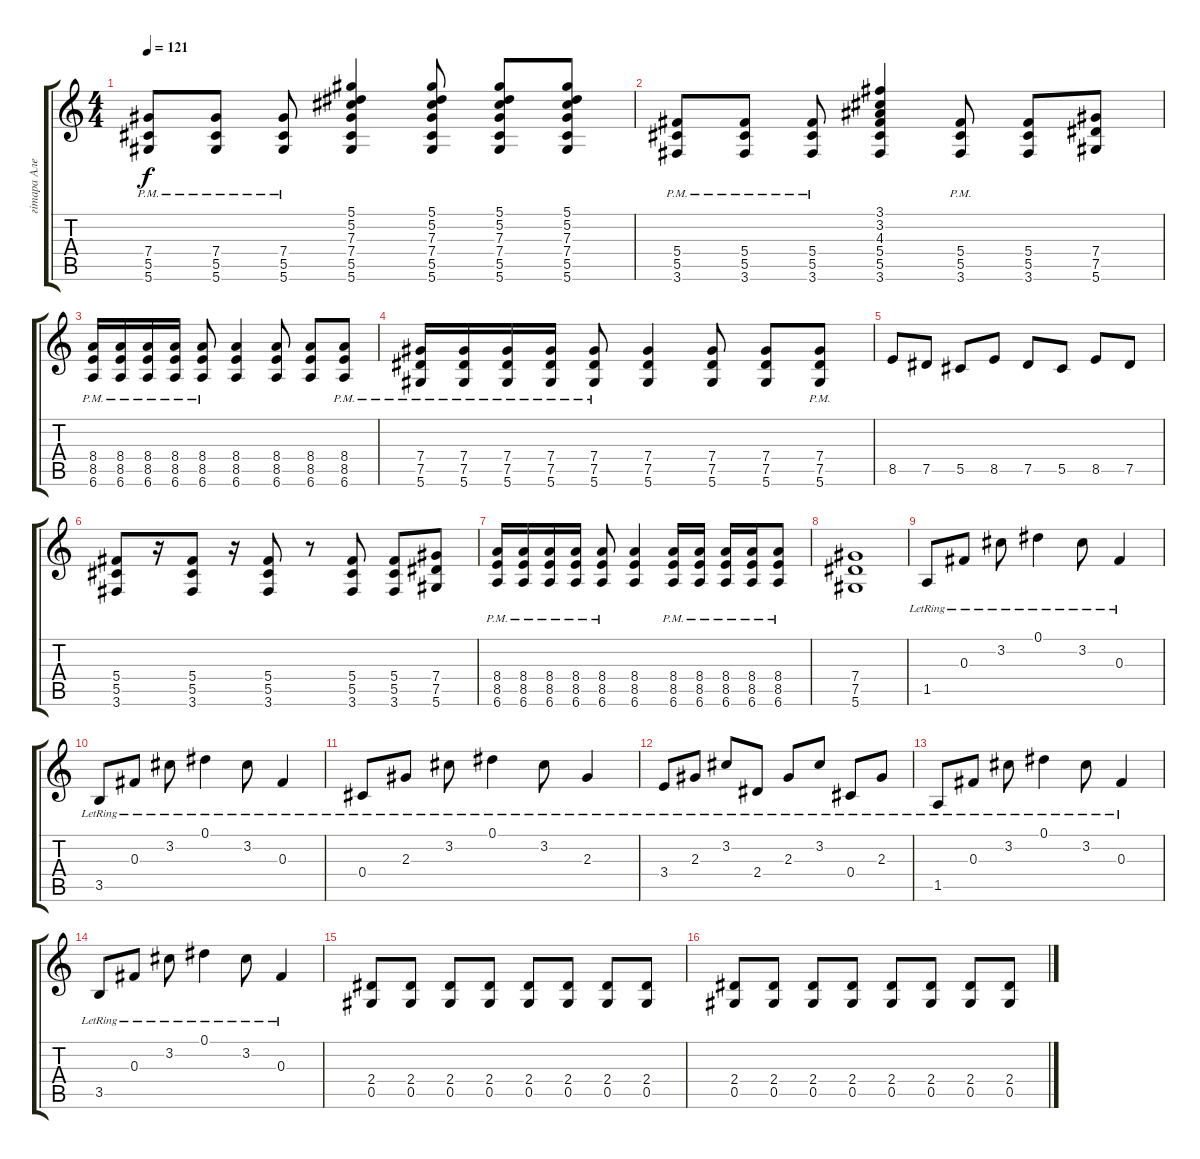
\track ("гiтара Алесь " "гiтара Але") {instrument electricguitarjazz}
\staff {score tabs}
\tuning (Eb4 Bb3 Gb3 Db3 Ab2 Eb2) {hide}
\ts (4 4)
\tempo 121
\clef g2
\ks c
(7.4{pm} 5.5{pm} 5.6{pm}).8{dy f} (7.4{pm} 5.5{pm} 5.6{pm}).8 (7.4{pm} 5.5{pm} 5.6{pm}).8 (5.1 5.2 7.3 7.4 5.5 5.6).4 (5.1 5.2 7.3 7.4 5.5 5.6).8 (5.1 5.2 7.3 7.4 5.5 5.6).8 (5.1 5.2 7.3 7.4 5.5 5.6).8 |
(5.4{pm} 5.5{pm} 3.6{pm}).8 (5.4{pm} 5.5{pm} 3.6{pm}).8 (5.4{pm} 5.5{pm} 3.6{pm}).8 (3.1 3.2 4.3 5.4 5.5 3.6).4 (5.4{pm} 5.5{pm} 3.6{pm}).8 (5.4 5.5 3.6).8 (7.4 7.5 5.6).8 |
(8.4{pm} 8.5{pm} 6.6{pm}).16 (8.4{pm} 8.5{pm} 6.6{pm}).16 (8.4{pm} 8.5{pm} 6.6{pm}).16 (8.4{pm} 8.5{pm} 6.6{pm}).16 (8.4{pm} 8.5{pm} 6.6{pm}).8 (8.4 8.5 6.6).4 (8.4 8.5 6.6).8 (8.4 8.5 6.6).8 (8.4{pm} 8.5{pm} 6.6{pm}).8 |
(7.4{pm} 7.5{pm} 5.6{pm}).16 (7.4{pm} 7.5{pm} 5.6{pm}).16 (7.4{pm} 7.5{pm} 5.6{pm}).16 (7.4{pm} 7.5{pm} 5.6{pm}).16 (7.4{pm} 7.5{pm} 5.6{pm}).8 (7.4 7.5 5.6).4 (7.4 7.5 5.6).8 (7.4 7.5 5.6).8 (7.4{pm} 7.5{pm} 5.6{pm}).8 |
8.5.8 7.5.8 5.5.8 8.5.8 7.5.8 5.5.8 8.5.8 7.5.8 |
(5.4 5.5 3.6).8 r.16 (5.4 5.5 3.6).8 r.16 (5.4 5.5 3.6).8 r.8 (5.4 5.5 3.6).8 (5.4 5.5 3.6).8 (7.4 7.5 5.6).8 |
(8.4{pm} 8.5{pm} 6.6{pm}).16 (8.4{pm} 8.5{pm} 6.6{pm}).16 (8.4{pm} 8.5{pm} 6.6{pm}).16 (8.4{pm} 8.5{pm} 6.6{pm}).16 (8.4{pm} 8.5{pm} 6.6{pm}).8 (8.4 8.5 6.6).4 (8.4{pm} 8.5{pm} 6.6{pm}).16 (8.4{pm} 8.5{pm} 6.6{pm}).16 (8.4{pm} 8.5{pm} 6.6{pm}).16 (8.4{pm} 8.5{pm} 6.6{pm}).16 (8.4{pm} 8.5{pm} 6.6{pm}).8 |
(7.4 7.5 5.6).1 |
1.5{lr}.8{instrument electricguitarjazz} 0.3{lr}.8 3.2{lr}.8 0.1{lr}.4 3.2{lr}.8 0.3{lr}.4 |
3.5{lr}.8 0.3{lr}.8 3.2{lr}.8 0.1{lr}.4 3.2{lr}.8 0.3{lr}.4 |
0.4{lr}.8 2.3{lr}.8 3.2{lr}.8 0.1{lr}.4 3.2{lr}.8 2.3{lr}.4 |
3.4{lr}.8 2.3{lr}.8 3.2{lr}.8 2.4{lr}.8 2.3{lr}.8 3.2{lr}.8 0.4{lr}.8 2.3{lr}.8 |
1.5{lr}.8 0.3{lr}.8 3.2{lr}.8 0.1{lr}.4 3.2{lr}.8 0.3{lr}.4 |
3.5{lr}.8 0.3{lr}.8 3.2{lr}.8 0.1{lr}.4 3.2{lr}.8 0.3{lr}.4 |
(2.4 0.5).8 (2.4 0.5).8 (2.4 0.5).8 (2.4 0.5).8 (2.4 0.5).8 (2.4 0.5).8 (2.4 0.5).8 (2.4 0.5).8 |
(2.4 0.5).8 (2.4 0.5).8 (2.4 0.5).8 (2.4 0.5).8 (2.4 0.5).8 (2.4 0.5).8 (2.4 0.5).8 (2.4 0.5).8
